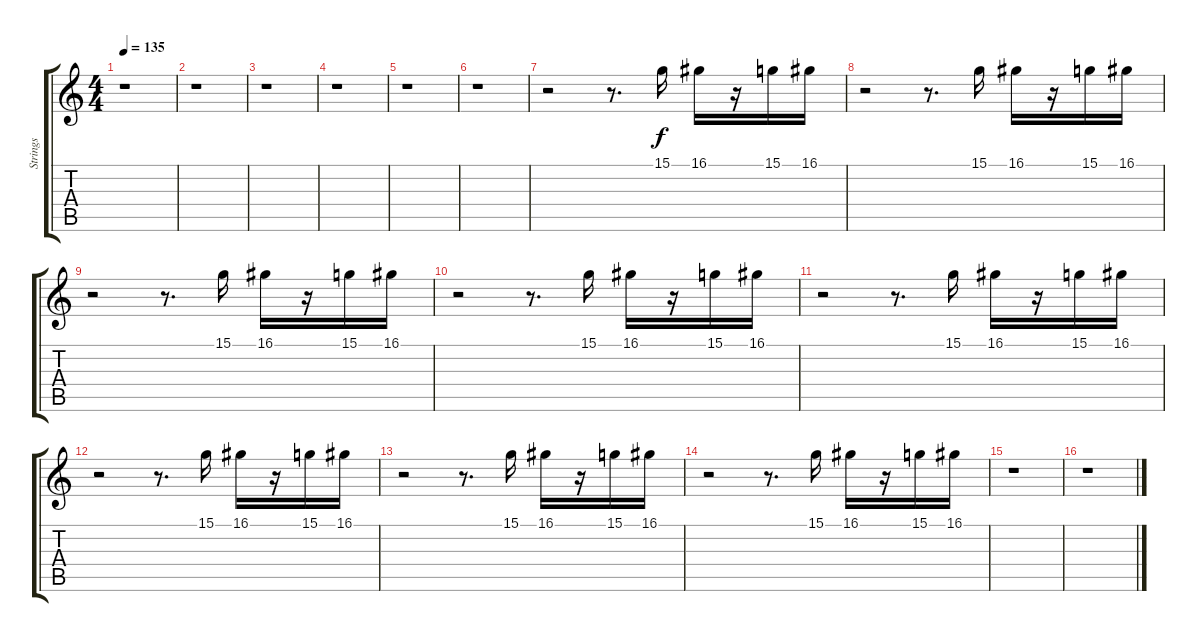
\track ("Strings" "Strings") {instrument stringensemble1}
\staff {score tabs}
\tuning (E4 B3 G3 D3 A2 E2) {hide}
\ts (4 4)
\tempo 135
\clef g2
\ks c
r.1{dy f} |
r.1 |
r.1 |
r.1 |
r.1 |
r.1 |
r.2 r.8{d} 15.1.16 16.1.16 r.16 15.1.16 16.1.16 |
r.2 r.8{d} 15.1.16 16.1.16 r.16 15.1.16 16.1.16 |
r.2 r.8{d} 15.1.16 16.1.16 r.16 15.1.16 16.1.16 |
r.2 r.8{d} 15.1.16 16.1.16 r.16 15.1.16 16.1.16 |
r.2 r.8{d} 15.1.16 16.1.16 r.16 15.1.16 16.1.16 |
r.2 r.8{d} 15.1.16 16.1.16 r.16 15.1.16 16.1.16 |
r.2 r.8{d} 15.1.16 16.1.16 r.16 15.1.16 16.1.16 |
r.2 r.8{d} 15.1.16 16.1.16 r.16 15.1.16 16.1.16 |
r.1 |
r.1
